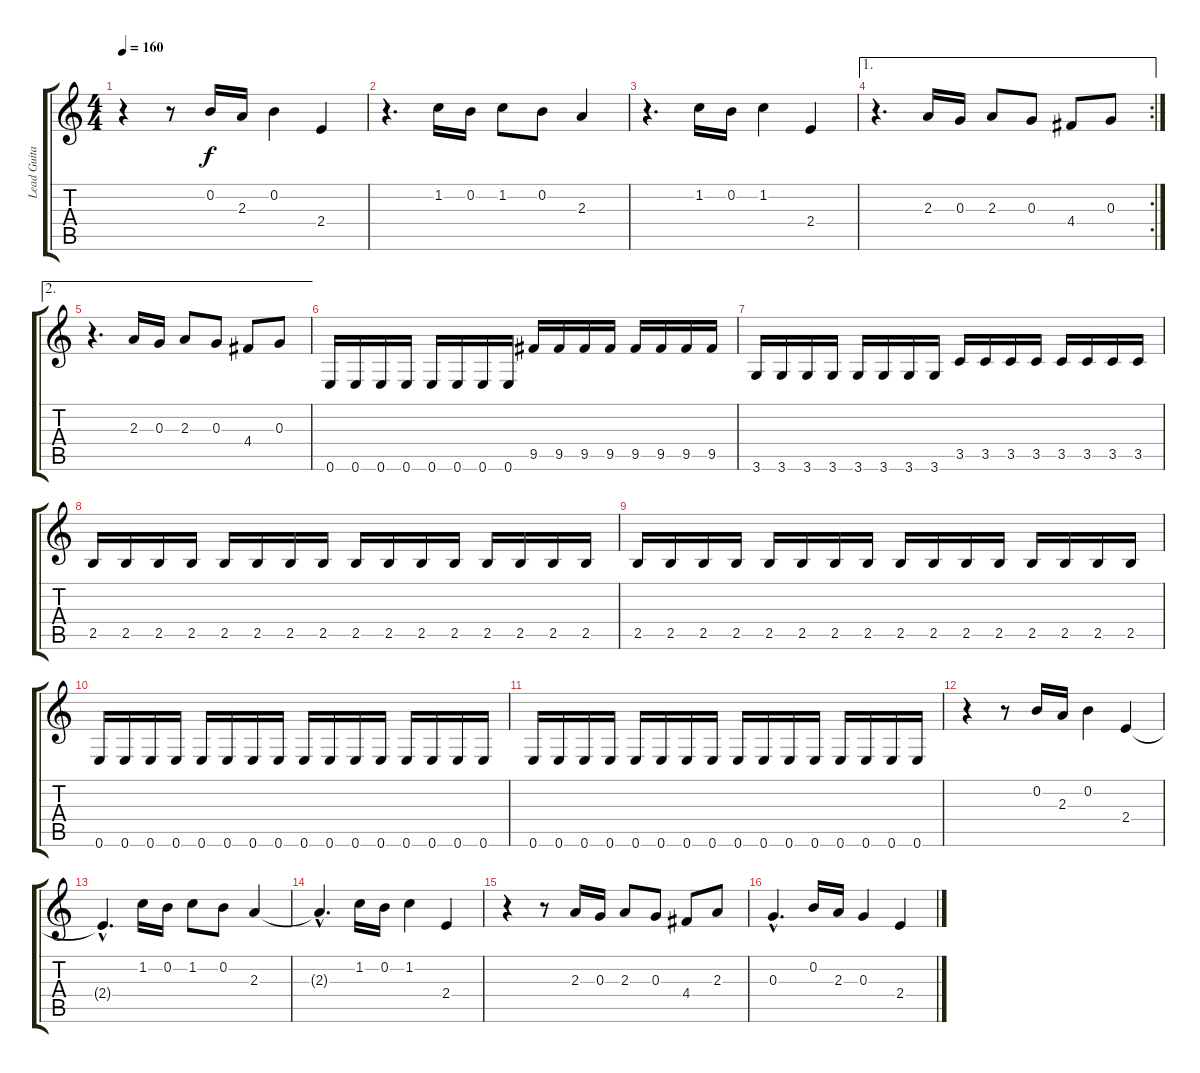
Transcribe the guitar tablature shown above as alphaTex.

\track ("Lead Guitar" "Lead Guita") {instrument distortionguitar}
\staff {score tabs}
\tuning (E4 B3 G3 D3 A2 E2) {hide}
\ts (4 4)
\tempo 160
\clef g2
\ks c
r.4{dy f} r.8 0.2.16 2.3.16 0.2.4 2.4.4 |
r.4{d} 1.2.16 0.2.16 1.2.8 0.2.8 2.3.4 |
r.4{d} 1.2.16 0.2.16 1.2.4 2.4.4 |
\ae 1
\rc 2
r.4{d} 2.3.16 0.3.16 2.3.8 0.3.8 4.4.8 0.3.8 |
\ae 2
r.4{d} 2.3.16 0.3.16 2.3.8 0.3.8 4.4.8 0.3.8 |
0.6.16 0.6.16 0.6.16 0.6.16 0.6.16 0.6.16 0.6.16 0.6.16 9.5.16 9.5.16 9.5.16 9.5.16 9.5.16 9.5.16 9.5.16 9.5.16 |
3.6.16 3.6.16 3.6.16 3.6.16 3.6.16 3.6.16 3.6.16 3.6.16 3.5.16 3.5.16 3.5.16 3.5.16 3.5.16 3.5.16 3.5.16 3.5.16 |
2.5.16 2.5.16 2.5.16 2.5.16 2.5.16 2.5.16 2.5.16 2.5.16 2.5.16 2.5.16 2.5.16 2.5.16 2.5.16 2.5.16 2.5.16 2.5.16 |
2.5.16 2.5.16 2.5.16 2.5.16 2.5.16 2.5.16 2.5.16 2.5.16 2.5.16 2.5.16 2.5.16 2.5.16 2.5.16 2.5.16 2.5.16 2.5.16 |
0.6.16 0.6.16 0.6.16 0.6.16 0.6.16 0.6.16 0.6.16 0.6.16 0.6.16 0.6.16 0.6.16 0.6.16 0.6.16 0.6.16 0.6.16 0.6.16 |
0.6.16 0.6.16 0.6.16 0.6.16 0.6.16 0.6.16 0.6.16 0.6.16 0.6.16 0.6.16 0.6.16 0.6.16 0.6.16 0.6.16 0.6.16 0.6.16 |
r.4 r.8 0.2.16 2.3.16 0.2.4 2.4.4 |
2.4{hac t}.4{d} 1.2.16 0.2.16 1.2.8 0.2.8 2.3.4 |
2.3{hac t}.4{d} 1.2.16 0.2.16 1.2.4 2.4.4 |
r.4 r.8 2.3.16 0.3.16 2.3.8 0.3.8 4.4.8 2.3.8 |
0.3{hac}.4{d} 0.2.16 2.3.16 0.3.4 2.4.4
